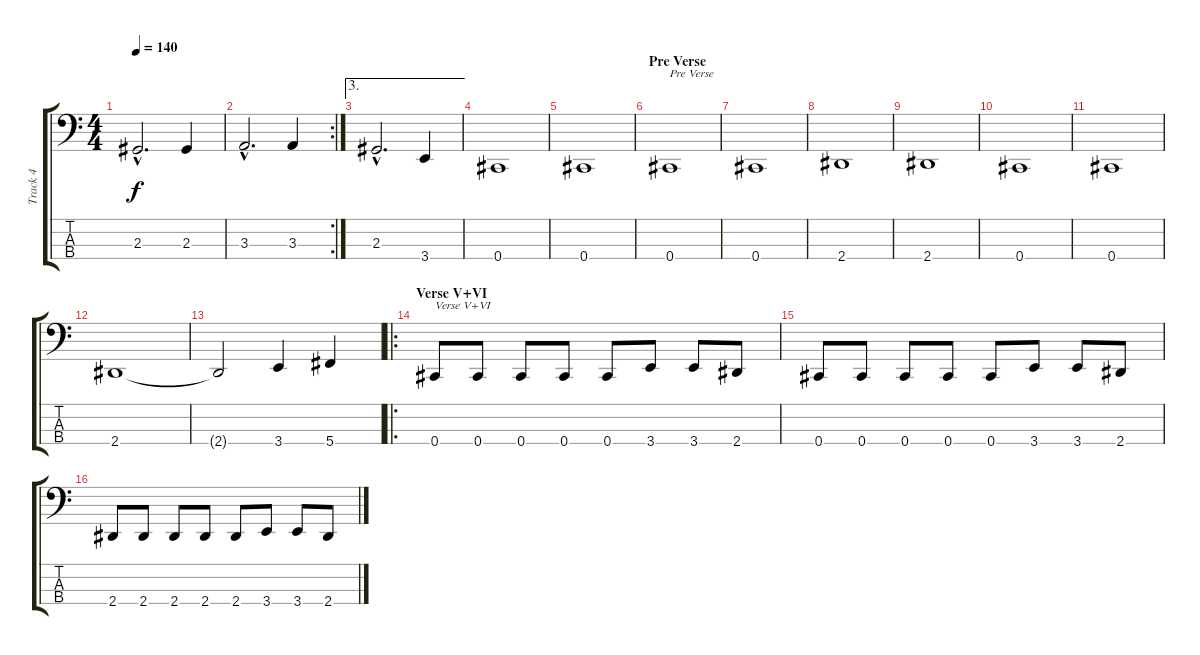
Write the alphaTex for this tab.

\track ("Track 4" "Track 4") {instrument electricbasspick}
\staff {score tabs}
\tuning (E2 B1 Gb1 Db1) {hide}
\ts (4 4)
\tempo 140
\clef f4
\ks c
2.3{hac}.2{d dy f} 2.3.4 |
\rc 2
3.3{hac}.2{d} 3.3.4 |
\ae 3
2.3{hac}.2{d} 3.4.4 |
0.4.1 |
0.4.1 |
\section ("" "Pre Verse")
0.4.1{txt "Pre Verse"} |
0.4.1 |
2.4.1 |
2.4.1 |
0.4.1 |
0.4.1 |
2.4.1 |
2.4{t}.2 3.4.4 5.4.4 |
\ro
\section ("" "Verse V+VI")
0.4.8{txt "Verse V+VI"} 0.4.8 0.4.8 0.4.8 0.4.8 3.4.8 3.4.8 2.4.8 |
0.4.8 0.4.8 0.4.8 0.4.8 0.4.8 3.4.8 3.4.8 2.4.8 |
2.4.8 2.4.8 2.4.8 2.4.8 2.4.8 3.4.8 3.4.8 2.4.8
